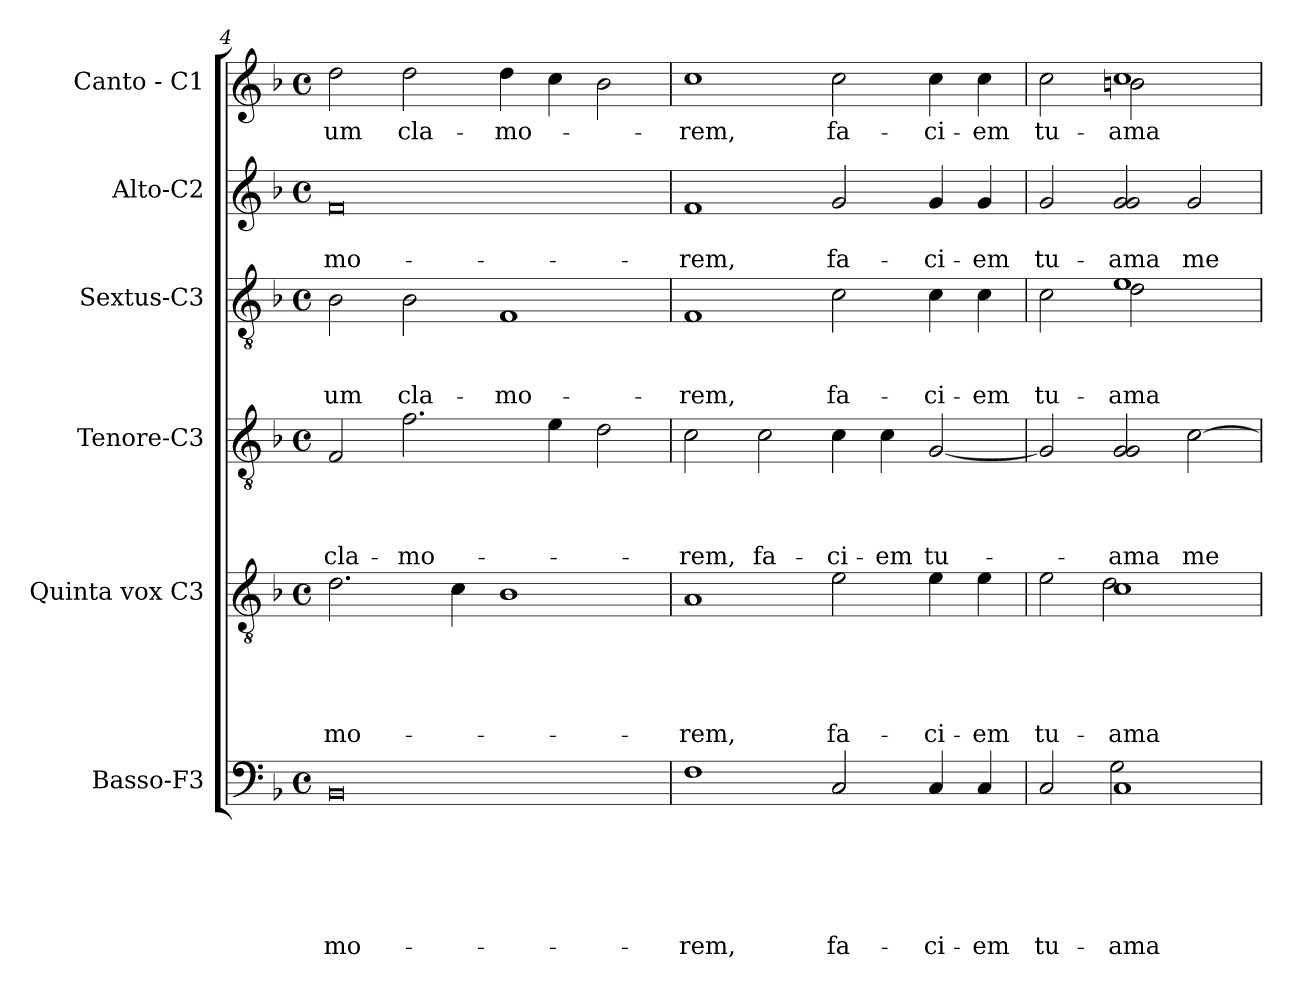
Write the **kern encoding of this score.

**kern	**text	**text	**text	**text	**text	**text	**kern	**text	**text	**text	**text	**text	**kern	**text	**text	**text	**text	**kern	**text	**text	**text	**kern	**text	**text	**kern	**text
*part6	*part6	*part6	*part6	*part6	*part6	*part6	*part5	*part5	*part5	*part5	*part5	*part5	*part4	*part4	*part4	*part4	*part4	*part3	*part3	*part3	*part3	*part2	*part2	*part2	*part1	*part1
*staff6	*staff6	*staff6	*staff6	*staff6	*staff6	*staff6	*staff5	*staff5	*staff5	*staff5	*staff5	*staff5	*staff4	*staff4	*staff4	*staff4	*staff4	*staff3	*staff3	*staff3	*staff3	*staff2	*staff2	*staff2	*staff1	*staff1
*I"Basso-F3	*	*	*	*	*	*	*I"Quinta vox C3	*	*	*	*	*	*I"Tenore-C3	*	*	*	*	*I"Sextus-C3	*	*	*	*I"Alto-C2	*	*	*I"Canto - C1	*
*clefF4	*	*	*	*	*	*	*clefGv2	*	*	*	*	*	*clefGv2	*	*	*	*	*clefGv2	*	*	*	*clefG2	*	*	*clefG2	*
*k[b-]	*	*	*	*	*	*	*k[b-]	*	*	*	*	*	*k[b-]	*	*	*	*	*k[b-]	*	*	*	*k[b-]	*	*	*k[b-]	*
*F:	*	*	*	*	*	*	*F:	*	*	*	*	*	*F:	*	*	*	*	*F:	*	*	*	*F:	*	*	*F:	*
*M4/4	*	*	*	*	*	*	*M4/4	*	*	*	*	*	*M4/4	*	*	*	*	*M4/4	*	*	*	*M4/4	*	*	*M4/4	*
*met(c)	*	*	*	*	*	*	*met(c)	*	*	*	*	*	*met(c)	*	*	*	*	*met(c)	*	*	*	*met(c)	*	*	*met(c)	*
=4	=4	=4	=4	=4	=4	=4	=4	=4	=4	=4	=4	=4	=4	=4	=4	=4	=4	=4	=4	=4	=4	=4	=4	=4	=4	=4
!	!	!	!	!	!	!LO:LY:b	!	!	!	!	!	!LO:LY:b	!	!	!	!	!LO:LY:b	!	!	!	!LO:LY:b	!	!	!LO:LY:b	!	!LO:LY:b
0BB-	.	.	.	.	.	-mo-	2.d\	.	.	.	.	-mo-	2F/	.	.	.	cla-	2B-\	.	.	-um	0f	.	-mo-	2dd\	-um
!	!	!	!	!	!	!	!	!	!	!	!	!	!	!	!	!	!LO:LY:b	!	!	!	!LO:LY:b	!	!	!	!	!LO:LY:b
.	.	.	.	.	.	.	.	.	.	.	.	.	2.f\	.	.	.	-mo-	2B-\	.	.	cla-	.	.	.	2dd\	cla-
.	.	.	.	.	.	.	4c\	.	.	.	.	.	.	.	.	.	.	.	.	.	.	.	.	.	.	.
!	!	!	!	!	!	!	!	!	!	!	!	!	!	!	!	!	!	!	!	!	!LO:LY:b	!	!	!	!	!LO:LY:b
.	.	.	.	.	.	.	1B-	.	.	.	.	.	.	.	.	.	.	1F	.	.	-mo-	.	.	.	4dd\	-mo-
.	.	.	.	.	.	.	.	.	.	.	.	.	4e\	.	.	.	.	.	.	.	.	.	.	.	4cc\	.
.	.	.	.	.	.	.	.	.	.	.	.	.	2d\	.	.	.	.	.	.	.	.	.	.	.	2b-\	.
=5	=5	=5	=5	=5	=5	=5	=5	=5	=5	=5	=5	=5	=5	=5	=5	=5	=5	=5	=5	=5	=5	=5	=5	=5	=5	=5
!	!	!	!	!	!	!LO:LY:b	!	!	!	!	!	!LO:LY:b	!	!	!	!	!LO:LY:b	!	!	!	!LO:LY:b	!	!	!LO:LY:b	!	!LO:LY:b
1F	.	.	.	.	.	-rem,	1A	.	.	.	.	-rem,	2c\	.	.	.	-rem,	1F	.	.	-rem,	1f	.	-rem,	1cc	-rem,
!	!	!	!	!	!	!	!	!	!	!	!	!	!	!	!	!	!LO:LY:b	!	!	!	!	!	!	!	!	!
.	.	.	.	.	.	.	.	.	.	.	.	.	2c\	.	.	.	fa-	.	.	.	.	.	.	.	.	.
!	!	!	!	!	!	!LO:LY:b	!	!	!	!	!	!LO:LY:b	!	!	!	!	!LO:LY:b	!	!	!	!LO:LY:b	!	!	!LO:LY:b	!	!LO:LY:b
2C/	.	.	.	.	.	fa-	2e\	.	.	.	.	fa-	4c\	.	.	.	-ci-	2c\	.	.	fa-	2g/	.	fa-	2cc\	fa-
!	!	!	!	!	!	!	!	!	!	!	!	!	!	!	!	!	!LO:LY:b	!	!	!	!	!	!	!	!	!
.	.	.	.	.	.	.	.	.	.	.	.	.	4c\	.	.	.	-em	.	.	.	.	.	.	.	.	.
!	!	!	!	!	!	!LO:LY:b	!	!	!	!	!	!LO:LY:b	!	!	!	!	!LO:LY:b	!	!	!	!LO:LY:b	!	!	!LO:LY:b	!	!LO:LY:b
4C/	.	.	.	.	.	-ci-	4e\	.	.	.	.	-ci-	[<2G/	.	.	.	tu-	4c\	.	.	-ci-	4g/	.	-ci-	4cc\	-ci-
!	!	!	!	!	!	!LO:LY:b	!	!	!	!	!	!LO:LY:b	!	!	!	!	!	!	!	!	!LO:LY:b	!	!	!LO:LY:b	!	!LO:LY:b
4C/	.	.	.	.	.	-em	4e\	.	.	.	.	-em	.	.	.	.	.	4c\	.	.	-em	4g/	.	-em	4cc\	-em
!!LO:PB:g=z
=6	=6	=6	=6	=6	=6	=6	=6	=6	=6	=6	=6	=6	=6	=6	=6	=6	=6	=6	=6	=6	=6	=6	=6	=6	=6	=6
!	!	!	!	!	!	!LO:LY:b	!	!	!	!	!	!LO:LY:b	!	!	!	!	!	!	!	!	!LO:LY:b	!	!	!LO:LY:b	!	!LO:LY:b
*^	*	*	*	*	*	*	*^	*	*	*	*	*	*	*	*	*	*	*^	*	*	*	*	*	*	*^	*
2C/	2ryy	.	.	.	.	.	tu-	2e\	2ryy	.	.	.	.	tu-	2G/]	.	.	.	.	2c\	2ryy	.	.	tu-	2g/	.	tu-	2cc\	2ryy	tu-
!	!	!	!	!	!	!	!LO:LY:b	!	!	!	!	!	!	!LO:LY:b	!	!	!	!	!LO:LY:b	!	!	!	!	!LO:LY:b	!	!	!LO:LY:b	!	!	!LO:LY:b
1C	2G\	.	.	.	.	.	-ama	1c	2d\	.	.	.	.	-ama	2G/ 2G/	.	.	.	-ama	1e	2d\	.	.	-ama	2g/ 2g/	.	-ama	1cc	2bn\	-ama
!	!	!	!	!	!	!	!	!	!	!	!	!	!	!	!	!	!	!	!LO:LY:b	!	!	!	!	!	!	!	!LO:LY:b	!	!	!
.	2ryy	.	.	.	.	.	.	.	2ryy	.	.	.	.	.	[>2c\	.	.	.	me	.	2ryy	.	.	.	2g/	.	me	.	2ryy	.
*v	*v	*	*	*	*	*	*	*	*	*	*	*	*	*	*	*	*	*	*	*v	*v	*	*	*	*	*	*	*v	*v	*
*	*	*	*	*	*	*	*v	*v	*	*	*	*	*	*	*	*	*	*	*	*	*	*	*	*	*	*	*
=	=	=	=	=	=	=	=	=	=	=	=	=	=	=	=	=	=	=	=	=	=	=	=	=	=	=
*-	*-	*-	*-	*-	*-	*-	*-	*-	*-	*-	*-	*-	*-	*-	*-	*-	*-	*-	*-	*-	*-	*-	*-	*-	*-	*-
